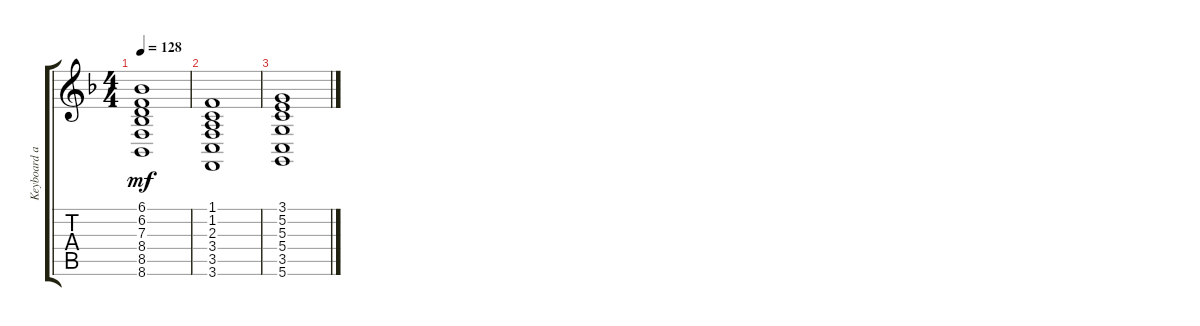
\track ("Keyboard a" "Keyboard a") {instrument pad8sweep}
\staff {score tabs}
\tuning (E4 B3 G3 D3 A2 D2) {hide}
\ts (4 4)
\tempo 128
\clef g2
\ks f
(6.1 6.2 7.3 8.4 8.5 8.6).1{dy mf} |
(1.1 1.2 2.3 3.4 3.5 3.6).1 |
(3.1 5.2 5.3 5.4 3.5 5.6).1
